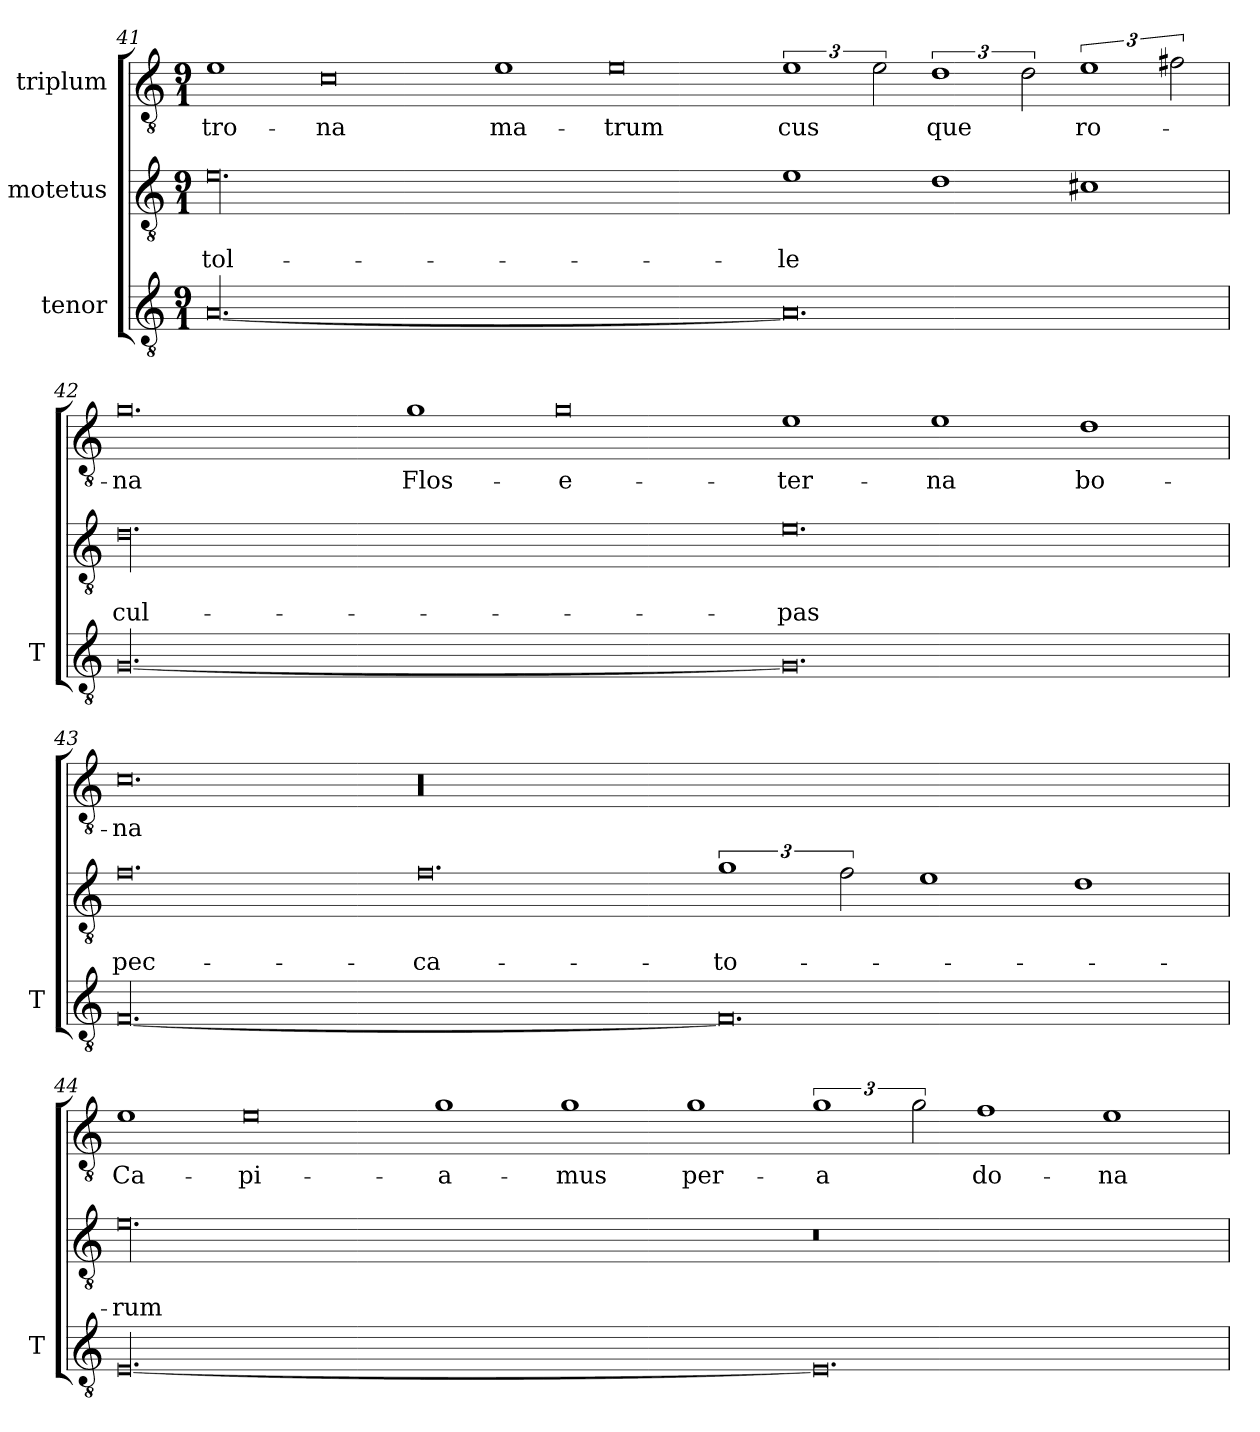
**kern	**kern	**text	**text	**kern	**text
*part3	*part2	*part2	*part2	*part1	*part1
*staff3	*staff2	*staff2	*staff2	*staff1	*staff1
*I"tenor	*I"motetus	*	*	*I"triplum	*
*I'T	*	*	*	*	*
*clefGv2	*clefGv2	*	*	*clefGv2	*
*k[]	*k[]	*	*	*k[]	*
*C:	*C:	*	*	*C:	*
*M9/1	*M9/1	*	*	*M9/1	*
=41	=41	=41	=41	=41	=41
[00.A/	00.e\	.	tol-	1e\	-tro-
.	.	.	.	0c\	-na
.	.	.	.	1e\	ma-
.	.	.	.	0e\	-trum
0.A/]	1e\	.	-le	3%2e\	-cus
.	.	.	.	3e\	.
.	1d\	.	.	3%2d\	-que
.	.	.	.	3d\	.
.	1c#X\	.	.	3%2e\	-ro-
.	.	.	.	3f#X\	.
!!LO:PB:g=z
=42	=42	=42	=42	=42	=42
[00.G/	00.d\	.	cul-	0.g\	-na
.	.	.	.	1g\	Flos-
.	.	.	.	0g\	e-
0.G/]	0.e\	.	-pas	1e\	-ter-
.	.	.	.	1e\	-na
.	.	.	.	1d\	bo-
=43	=43	=43	=43	=43	=43
[00.F/	0.f\	.	pec-	0.c\	-na
.	0.f\	.	-ca-	00.r	.
0.F/]	3%2g\	.	-to-	.	.
.	3f\	.	.	.	.
.	1e\	.	.	.	.
.	1d\	.	.	.	.
=44	=44	=44	=44	=44	=44
[00.E/	00.e\	.	-rum	1e\	Ca-
.	.	.	.	0e\	-pi-
.	.	.	.	1g\	-a-
.	.	.	.	1g\	-mus
.	.	.	.	1g\	per-
0.E/]	0.r	.	.	3%2g\	-a
.	.	.	.	3g\	.
.	.	.	.	1f\	do-
.	.	.	.	1e\	-na
=	=	=	=	=	=
*-	*-	*-	*-	*-	*-
